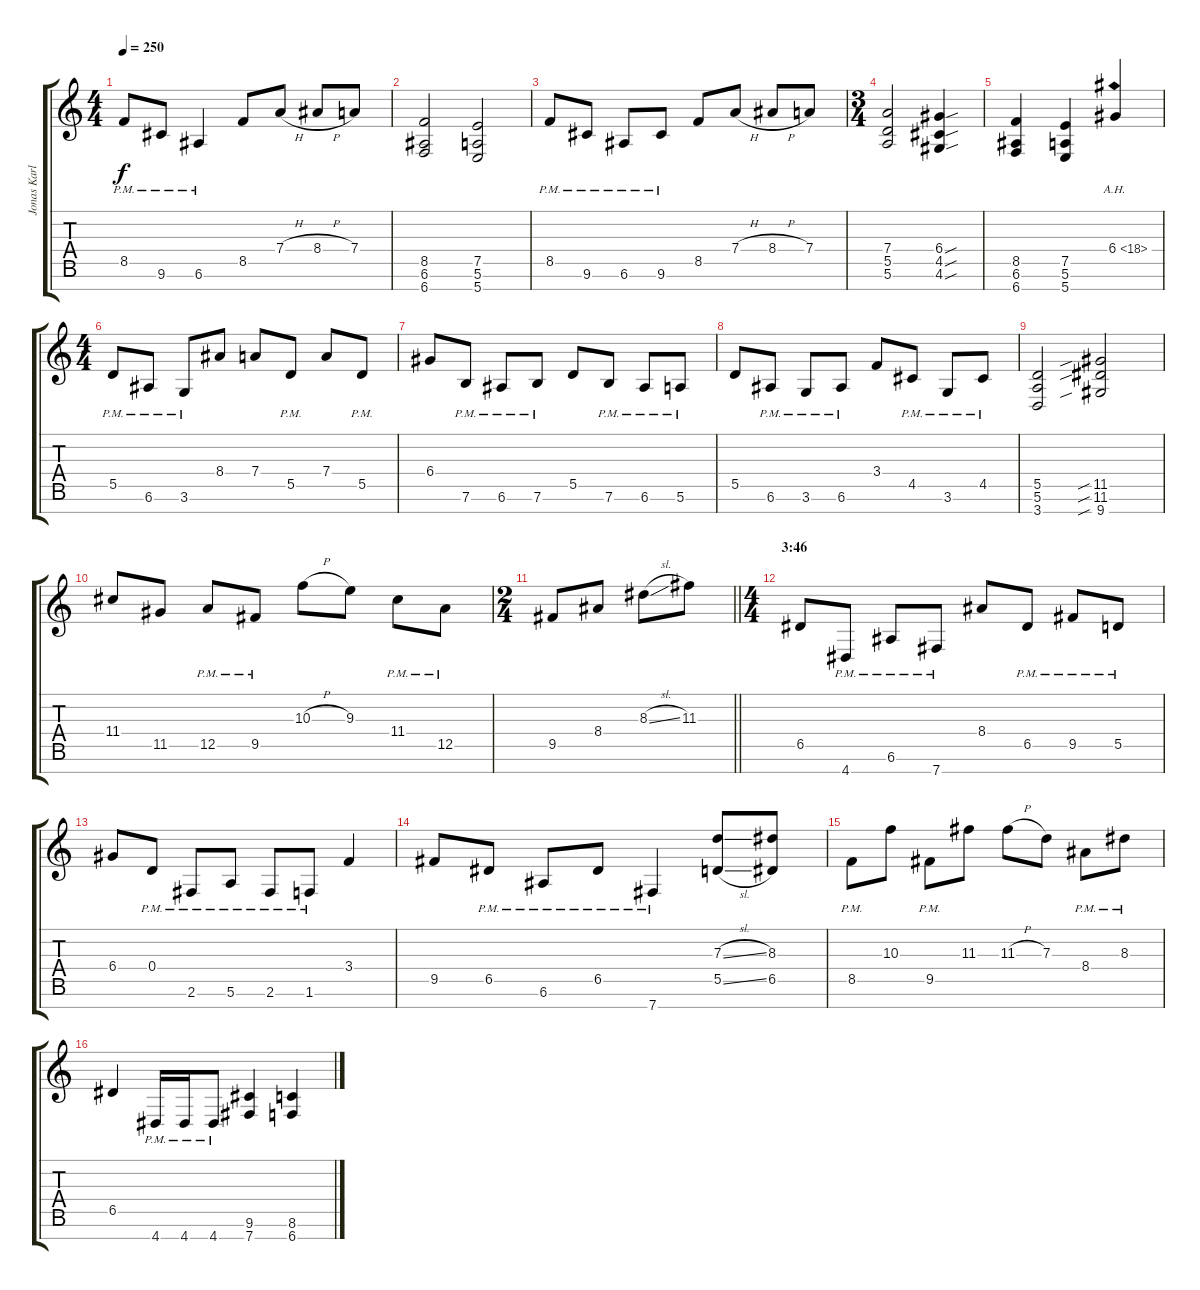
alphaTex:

\track ("Jonas Karlsson" "Jonas Karl") {instrument distortionguitar}
\staff {score tabs}
\tuning (E4 B3 G3 D3 A2 E2 B1) {hide}
\ts (4 4)
\tempo 250
\clef g2
\ks c
8.5{pm}.8{dy f} 9.6{pm}.8 6.6{pm}.4 8.5.8 7.4{h}.8 8.4{h}.8 7.4.8 |
(8.5 6.6 6.7).2 (7.5 5.6 5.7).2 |
8.5{pm}.8 9.6{pm}.8 6.6{pm}.8 9.6{pm}.8 8.5.8 7.4{h}.8 8.4{h}.8 7.4.8 |
\ts (3 4)
(7.4 5.5 5.6).2 (6.4{sou} 4.5{sou} 4.6{sou}).4 |
(8.5 6.6 6.7).4 (7.5 5.6 5.7).4 6.4{ah 12}.4 |
\ts (4 4)
5.5{pm}.8 6.6{pm}.8 3.6{pm}.8 8.4.8 7.4.8 5.5{pm}.8 7.4.8 5.5{pm}.8 |
6.4.8 7.6{pm}.8 6.6{pm}.8 7.6{pm}.8 5.5.8 7.6{pm}.8 6.6{pm}.8 5.6{pm}.8 |
5.5.8 6.6{pm}.8 3.6{pm}.8 6.6{pm}.8 3.4.8 4.5{pm}.8 3.6{pm}.8 4.5{pm}.8 |
(5.5 5.6 3.7).2 (11.5{sib} 11.6{sib} 9.7{sib}).2 |
11.4.8 11.5.8 12.5{pm}.8 9.5{pm}.8 10.3{h}.8 9.3.8 11.4{pm}.8 12.5{pm}.8 |
\ts (2 4)
\barLineRight lightlight
9.5.8 8.4.8 8.3{sl}.8 11.3.8 |
\ts (4 4)
\section ("" "3:46")
6.5.8 4.7{pm}.8 6.6{pm}.8 7.7{pm}.8 8.4.8 6.5{pm}.8 9.5{pm}.8 5.5{pm}.8 |
6.4.8 0.4{pm}.8 2.6{pm}.8 5.6{pm}.8 2.6{pm}.8 1.6{pm}.8 3.4.4 |
9.5.8 6.5{pm}.8 6.6{pm}.8 6.5{pm}.8 7.7{pm}.4 (7.3{sl} 5.5{sl}).8 (8.3 6.5).8 |
8.5{pm}.8 10.3.8 9.5{pm}.8 11.3.8 11.3{h}.8 7.3.8 8.4{pm}.8 8.3{pm}.8 |
6.5.4 4.7{pm}.16 4.7{pm}.16 4.7{pm}.8 (9.6 7.7).4 (8.6 6.7).4
